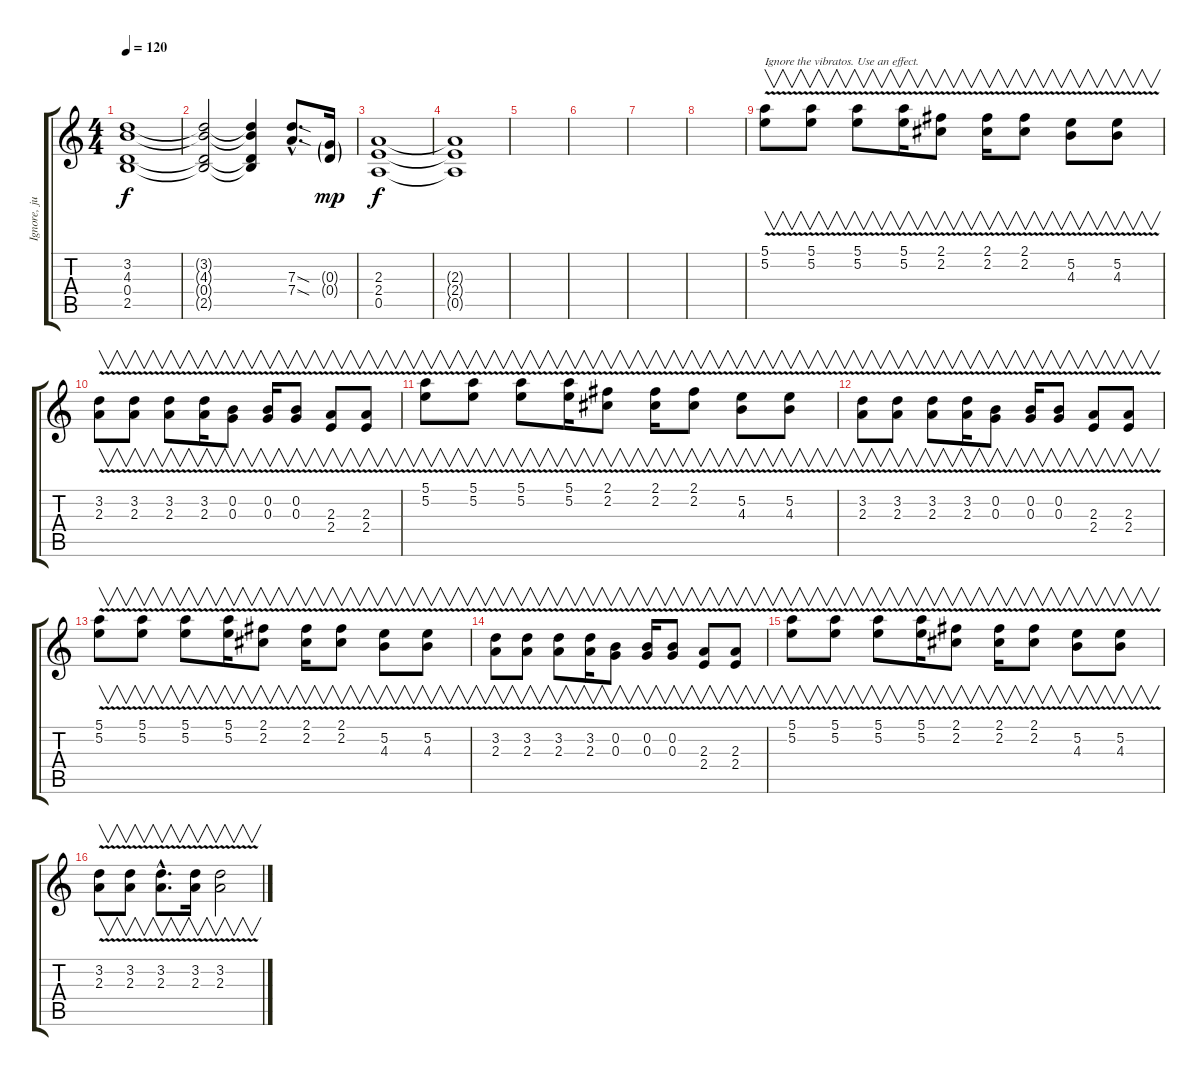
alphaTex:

\track ("Ignore, just for the effect" "Ignore, ju") {instrument overdrivenguitar}
\staff {score tabs}
\tuning (E4 B3 G3 D3 A2 E2) {hide}
\ts (4 4)
\tempo 120
\clef g2
\ks c
(3.2 4.3 0.4 2.5).1{dy f} |
(3.2{t} 4.3{t} 0.4{t} 2.5{t}).2 (3.2{t} 4.3{t} 0.4{t} 2.5{t}).4 (7.3{sod hac} 7.4{sod hac}).8{d} (0.3{g} 0.4{g}).16{dy mp} |
(2.3 2.4 0.5).1{dy f} |
(2.3{t} 2.4{t} 0.5{t}).1 |
|
|
|
|
(5.1{v} 5.2).8{v txt "Ignore the vibratos. Use an effect."} (5.1{v} 5.2).8{v} (5.1{v} 5.2).8{v} (5.1{v} 5.2).16{v} (2.1{v} 2.2).8{v} (2.1{v} 2.2).16{v} (2.1{v} 2.2{v}).8{v} (5.2{v} 4.3).8{v} (5.2{v} 4.3).8{v} |
(3.2{v} 2.3).8{v} (3.2{v} 2.3).8{v} (3.2{v} 2.3).8{v} (3.2{v} 2.3).16{v} (0.2{v} 0.3).8{v} (0.2{v} 0.3).16{v} (0.2{v} 0.3).8{v} (2.3{v} 2.4).8{v} (2.3{v} 2.4).8{v} |
(5.1{v} 5.2).8{v} (5.1{v} 5.2).8{v} (5.1{v} 5.2).8{v} (5.1{v} 5.2).16{v} (2.1{v} 2.2).8{v} (2.1{v} 2.2).16{v} (2.1{v} 2.2{v}).8{v} (5.2{v} 4.3).8{v} (5.2{v} 4.3).8{v} |
(3.2{v} 2.3).8{v} (3.2{v} 2.3).8{v} (3.2{v} 2.3).8{v} (3.2{v} 2.3).16{v} (0.2{v} 0.3).8{v} (0.2{v} 0.3).16{v} (0.2{v} 0.3).8{v} (2.3{v} 2.4).8{v} (2.3{v} 2.4).8{v} |
(5.1{v} 5.2).8{v} (5.1{v} 5.2).8{v} (5.1{v} 5.2).8{v} (5.1{v} 5.2).16{v} (2.1{v} 2.2).8{v} (2.1{v} 2.2).16{v} (2.1{v} 2.2{v}).8{v} (5.2{v} 4.3).8{v} (5.2{v} 4.3).8{v} |
(3.2{v} 2.3).8{v} (3.2{v} 2.3).8{v} (3.2{v} 2.3).8{v} (3.2{v} 2.3).16{v} (0.2{v} 0.3).8{v} (0.2{v} 0.3).16{v} (0.2{v} 0.3).8{v} (2.3{v} 2.4).8{v} (2.3{v} 2.4).8{v} |
(5.1{v} 5.2).8{v} (5.1{v} 5.2).8{v} (5.1{v} 5.2).8{v} (5.1{v} 5.2).16{v} (2.1{v} 2.2).8{v} (2.1{v} 2.2).16{v} (2.1{v} 2.2{v}).8{v} (5.2{v} 4.3).8{v} (5.2{v} 4.3).8{v} |
(3.2{v} 2.3).8{v} (3.2{v} 2.3).8{v} (3.2{v hac} 2.3{hac}).8{v d} (3.2{v} 2.3).16{v} (3.2 2.3{v}).2{v}
